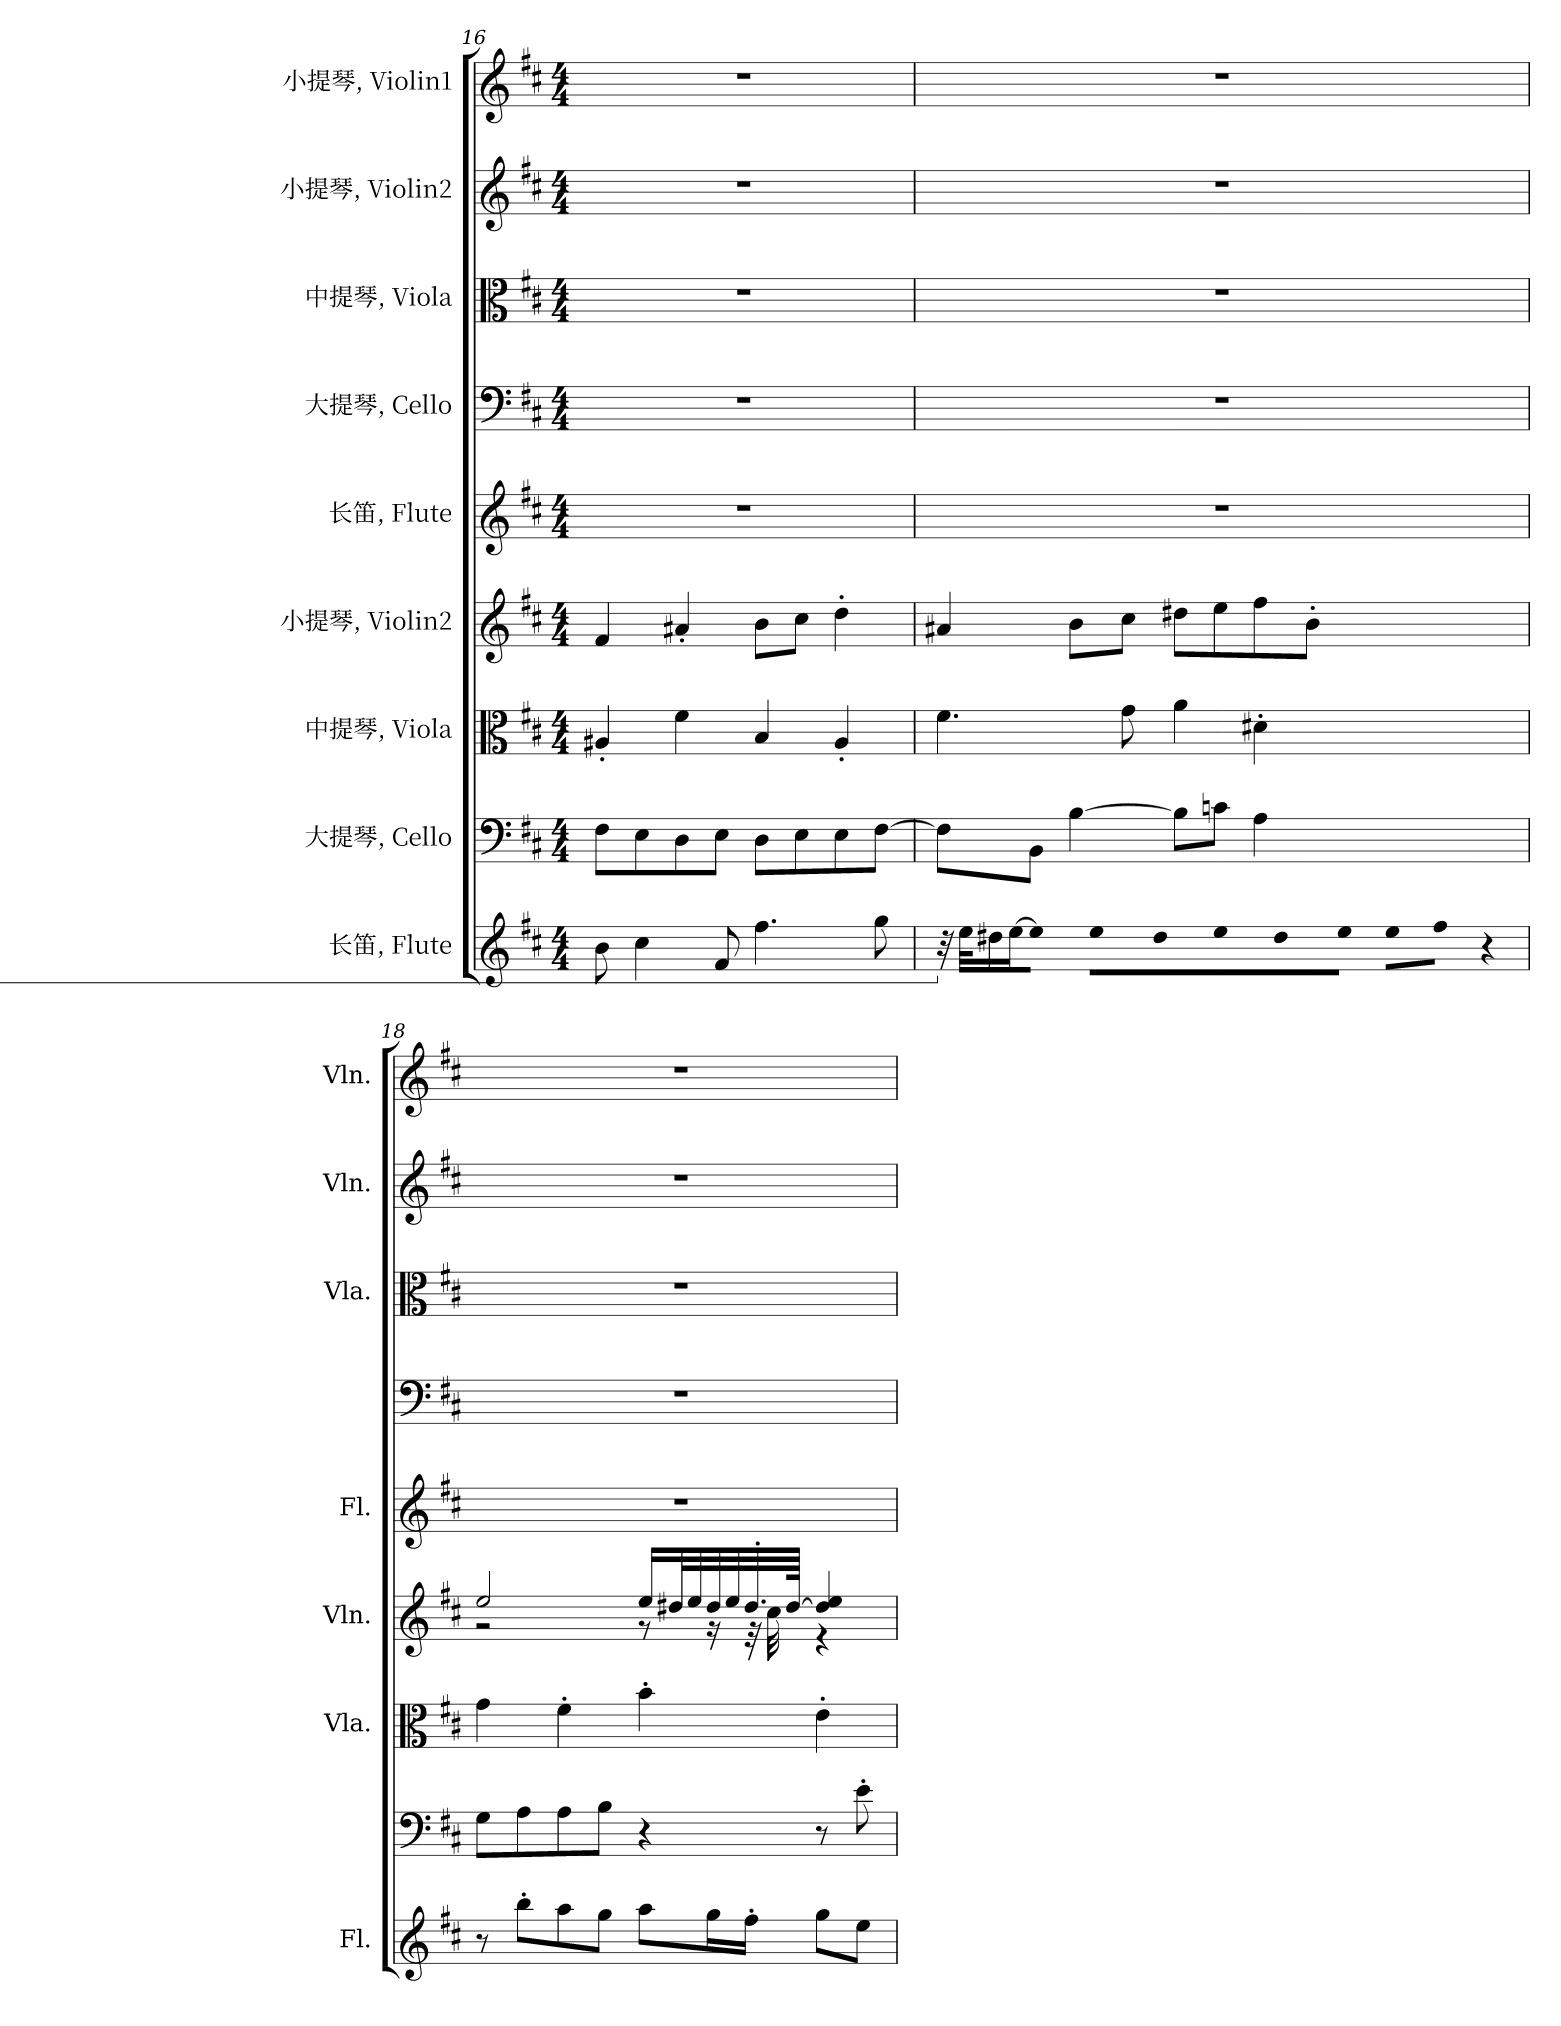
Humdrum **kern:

**kern	**kern	**kern	**kern	**kern	**kern	**kern	**kern	**kern
*part9	*part8	*part7	*part6	*part5	*part4	*part3	*part2	*part1
*staff9	*staff8	*staff7	*staff6	*staff5	*staff4	*staff3	*staff2	*staff1
*I"长笛, Flute	*I"大提琴, Cello	*I"中提琴, Viola	*I"小提琴, Violin2	*I"长笛, Flute	*I"大提琴, Cello	*I"中提琴, Viola	*I"小提琴, Violin2	*I"小提琴, Violin1
*I'Fl.	*	*I'Vla.	*I'Vln.	*I'Fl.	*	*I'Vla.	*I'Vln.	*I'Vln.
*clefG2	*clefF4	*clefC3	*clefG2	*clefG2	*clefF4	*clefC3	*clefG2	*clefG2
*k[f#c#]	*k[f#c#]	*k[f#c#]	*k[f#c#]	*k[f#c#]	*k[f#c#]	*k[f#c#]	*k[f#c#]	*k[f#c#]
*M4/4	*M4/4	*M4/4	*M4/4	*M4/4	*M4/4	*M4/4	*M4/4	*M4/4
=16	=16	=16	=16	=16	=16	=16	=16	=16
8b\	8F#\L	4A#X'/	4f#/	1r	1r	1r	1r	1r
4cc#\	8E\	.	.	.	.	.	.	.
.	8D\	4f#\	4a#X'/	.	.	.	.	.
8f#/	8E\J	.	.	.	.	.	.	.
4.ff#\	8D\L	4B/	8b\L	.	.	.	.	.
.	8E\	.	8cc#\J	.	.	.	.	.
.	8E\	4A#'/	4dd'\	.	.	.	.	.
8gg\	[8F#\J	.	.	.	.	.	.	.
!!LO:PB:g=z
=17	=17	=17	=17	=17	=17	=17	=17	=17
48r	8F#\L]	4.f#\	4a#X/	1r	1r	1r	1r	1r
48ee\KLL	.	.	.	.	.	.	.	.
24dd#X\	.	.	.	.	.	.	.	.
[24ee\J	.	.	.	.	.	.	.	.
8ee\J]	8BB\J	.	.	.	.	.	.	.
32ee\LLL	[4B\	.	8b\L	.	.	.	.	.
32dd#\	.	.	.	.	.	.	.	.
32ee\	.	.	.	.	.	.	.	.
32dd#\JJ	.	.	.	.	.	.	.	.
8ee\J	.	8g\	8cc#\J	.	.	.	.	.
8ee\L	8B\L]	4a\	8dd#X\L	.	.	.	.	.
8ff#\J	8cn\J	.	8ee\	.	.	.	.	.
4r	4A\	4d#X'\	8ff#\	.	.	.	.	.
.	.	.	8b'\J	.	.	.	.	.
=18	=18	=18	=18	=18	=18	=18	=18	=18
*	*	*	*^	*	*	*	*	*
8r	8G\L	4g\	2ee/	2r	1r	1r	1r	1r	1r
8bb'\L	8A\	.	.	.	.	.	.	.	.
8aa\	8A\	4f#'\	.	.	.	.	.	.	.
8gg\J	8B\J	.	.	.	.	.	.	.	.
8aa\L	4r	4b'\	16ee/LL	8r	.	.	.	.	.
.	.	.	32dd#X/L	.	.	.	.	.	.
.	.	.	32ee/	.	.	.	.	.	.
16gg\L	.	.	32dd#/	16r	.	.	.	.	.
.	.	.	32ee/	.	.	.	.	.	.
16ff#'\JJ	.	.	32.dd#'/	32r	.	.	.	.	.
.	.	.	.	32cc#\	.	.	.	.	.
.	.	.	[64dd#/JJJk	.	.	.	.	.	.
8gg\L	8r	4e'\	4dd#/] 4ee/	4r	.	.	.	.	.
8ee\J	8e'\	.	.	.	.	.	.	.	.
*	*	*	*v	*v	*	*	*	*	*
=	=	=	=	=	=	=	=	=
*-	*-	*-	*-	*-	*-	*-	*-	*-
